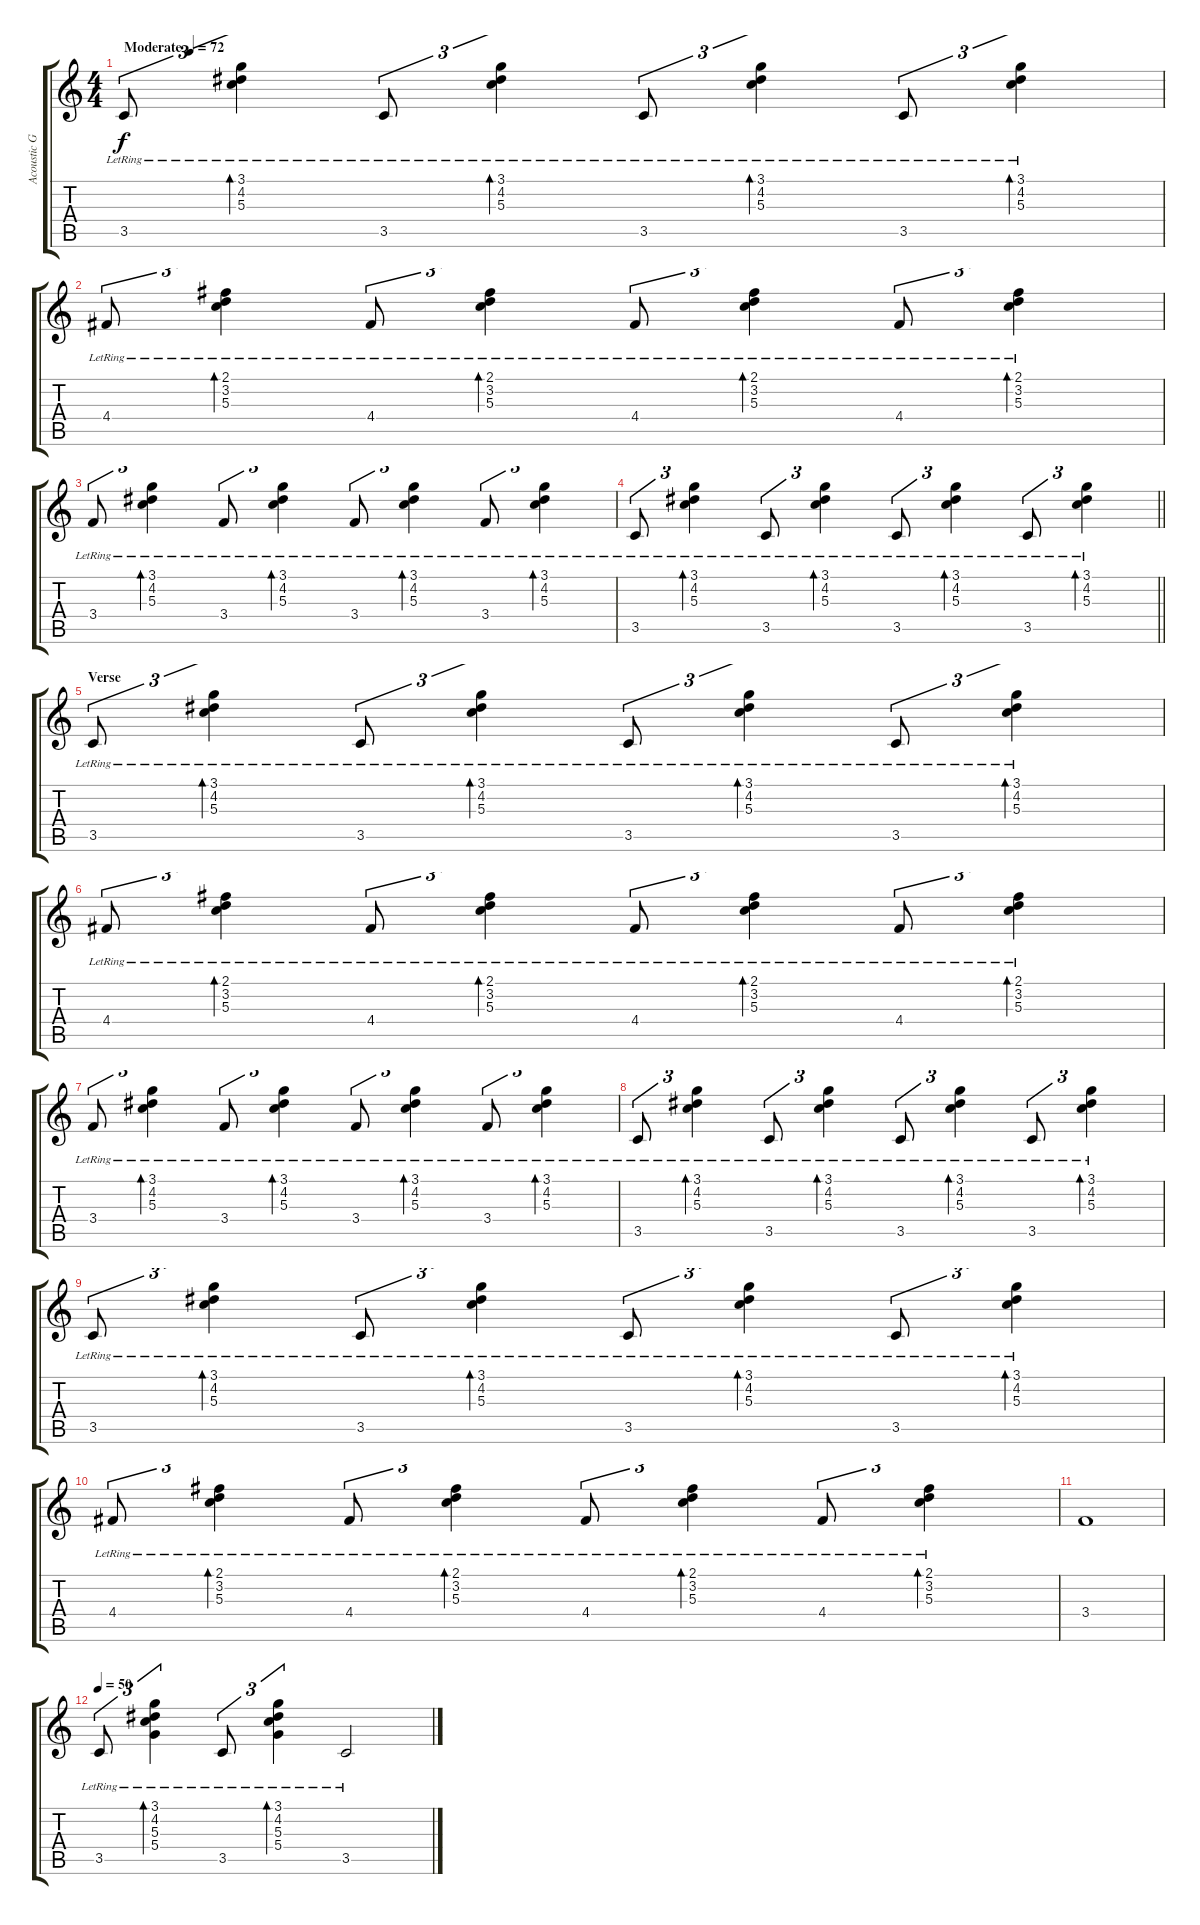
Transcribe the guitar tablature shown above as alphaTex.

\track ("Acoustic Gtr." "Acoustic G") {instrument acousticguitarsteel}
\staff {score tabs}
\tuning (E4 B3 G3 D3 A2 E2) {hide}
\ts (4 4)
\tempo (72 "Moderate")
\clef g2
\ks c
3.5{lr}.8{tu (3 2) dy f instrument acousticguitarsteel} (3.1{lr} 4.2{lr} 5.3{lr}).4{tu (3 2) bd 240} 3.5{lr}.8{tu (3 2)} (3.1{lr} 4.2{lr} 5.3{lr}).4{tu (3 2) bd 240} 3.5{lr}.8{tu (3 2)} (3.1{lr} 4.2{lr} 5.3{lr}).4{tu (3 2) bd 240} 3.5{lr}.8{tu (3 2)} (3.1{lr} 4.2{lr} 5.3{lr}).4{tu (3 2) bd 240} |
4.4{lr}.8{tu (3 2)} (2.1{lr} 3.2{lr} 5.3{lr}).4{tu (3 2) bd 240} 4.4{lr}.8{tu (3 2)} (2.1{lr} 3.2{lr} 5.3{lr}).4{tu (3 2) bd 240} 4.4{lr}.8{tu (3 2)} (2.1{lr} 3.2{lr} 5.3{lr}).4{tu (3 2) bd 240} 4.4{lr}.8{tu (3 2)} (2.1{lr} 3.2{lr} 5.3{lr}).4{tu (3 2) bd 240} |
3.4{lr}.8{tu (3 2)} (3.1{lr} 4.2{lr} 5.3{lr}).4{tu (3 2) bd 240} 3.4{lr}.8{tu (3 2)} (3.1{lr} 4.2{lr} 5.3{lr}).4{tu (3 2) bd 240} 3.4{lr}.8{tu (3 2)} (3.1{lr} 4.2{lr} 5.3{lr}).4{tu (3 2) bd 240} 3.4{lr}.8{tu (3 2)} (3.1{lr} 4.2{lr} 5.3{lr}).4{tu (3 2) bd 240} |
\barLineRight lightlight
3.5{lr}.8{tu (3 2)} (3.1{lr} 4.2{lr} 5.3{lr}).4{tu (3 2) bd 240} 3.5{lr}.8{tu (3 2)} (3.1{lr} 4.2{lr} 5.3{lr}).4{tu (3 2) bd 240} 3.5{lr}.8{tu (3 2)} (3.1{lr} 4.2{lr} 5.3{lr}).4{tu (3 2) bd 240} 3.5{lr}.8{tu (3 2)} (3.1{lr} 4.2{lr} 5.3{lr}).4{tu (3 2) bd 240} |
\section ("" "Verse")
3.5{lr}.8{tu (3 2)} (3.1{lr} 4.2{lr} 5.3{lr}).4{tu (3 2) bd 240} 3.5{lr}.8{tu (3 2)} (3.1{lr} 4.2{lr} 5.3{lr}).4{tu (3 2) bd 240} 3.5{lr}.8{tu (3 2)} (3.1{lr} 4.2{lr} 5.3{lr}).4{tu (3 2) bd 240} 3.5{lr}.8{tu (3 2)} (3.1{lr} 4.2{lr} 5.3{lr}).4{tu (3 2) bd 240} |
4.4{lr}.8{tu (3 2)} (2.1{lr} 3.2{lr} 5.3{lr}).4{tu (3 2) bd 240} 4.4{lr}.8{tu (3 2)} (2.1{lr} 3.2{lr} 5.3{lr}).4{tu (3 2) bd 240} 4.4{lr}.8{tu (3 2)} (2.1{lr} 3.2{lr} 5.3{lr}).4{tu (3 2) bd 240} 4.4{lr}.8{tu (3 2)} (2.1{lr} 3.2{lr} 5.3{lr}).4{tu (3 2) bd 240} |
3.4{lr}.8{tu (3 2)} (3.1{lr} 4.2{lr} 5.3{lr}).4{tu (3 2) bd 240} 3.4{lr}.8{tu (3 2)} (3.1{lr} 4.2{lr} 5.3{lr}).4{tu (3 2) bd 240} 3.4{lr}.8{tu (3 2)} (3.1{lr} 4.2{lr} 5.3{lr}).4{tu (3 2) bd 240} 3.4{lr}.8{tu (3 2)} (3.1{lr} 4.2{lr} 5.3{lr}).4{tu (3 2) bd 240} |
3.5{lr}.8{tu (3 2)} (3.1{lr} 4.2{lr} 5.3{lr}).4{tu (3 2) bd 240} 3.5{lr}.8{tu (3 2)} (3.1{lr} 4.2{lr} 5.3{lr}).4{tu (3 2) bd 240} 3.5{lr}.8{tu (3 2)} (3.1{lr} 4.2{lr} 5.3{lr}).4{tu (3 2) bd 240} 3.5{lr}.8{tu (3 2)} (3.1{lr} 4.2{lr} 5.3{lr}).4{tu (3 2) bd 240} |
3.5{lr}.8{tu (3 2)} (3.1{lr} 4.2{lr} 5.3{lr}).4{tu (3 2) bd 240} 3.5{lr}.8{tu (3 2)} (3.1{lr} 4.2{lr} 5.3{lr}).4{tu (3 2) bd 240} 3.5{lr}.8{tu (3 2)} (3.1{lr} 4.2{lr} 5.3{lr}).4{tu (3 2) bd 240} 3.5{lr}.8{tu (3 2)} (3.1{lr} 4.2{lr} 5.3{lr}).4{tu (3 2) bd 240} |
4.4{lr}.8{tu (3 2)} (2.1{lr} 3.2{lr} 5.3{lr}).4{tu (3 2) bd 240} 4.4{lr}.8{tu (3 2)} (2.1{lr} 3.2{lr} 5.3{lr}).4{tu (3 2) bd 240} 4.4{lr}.8{tu (3 2)} (2.1{lr} 3.2{lr} 5.3{lr}).4{tu (3 2) bd 240} 4.4{lr}.8{tu (3 2)} (2.1{lr} 3.2{lr} 5.3{lr}).4{tu (3 2) bd 240} |
3.4.1 |
\tempo 50
3.5{lr}.8{tu (3 2)} (3.1 4.2{lr} 5.3{lr} 5.4).4{tu (3 2) bd 240} 3.5{lr}.8{tu (3 2)} (3.1{lr} 4.2{lr} 5.3{lr} 5.4).4{tu (3 2) bd 240} 3.5{lr}.2
